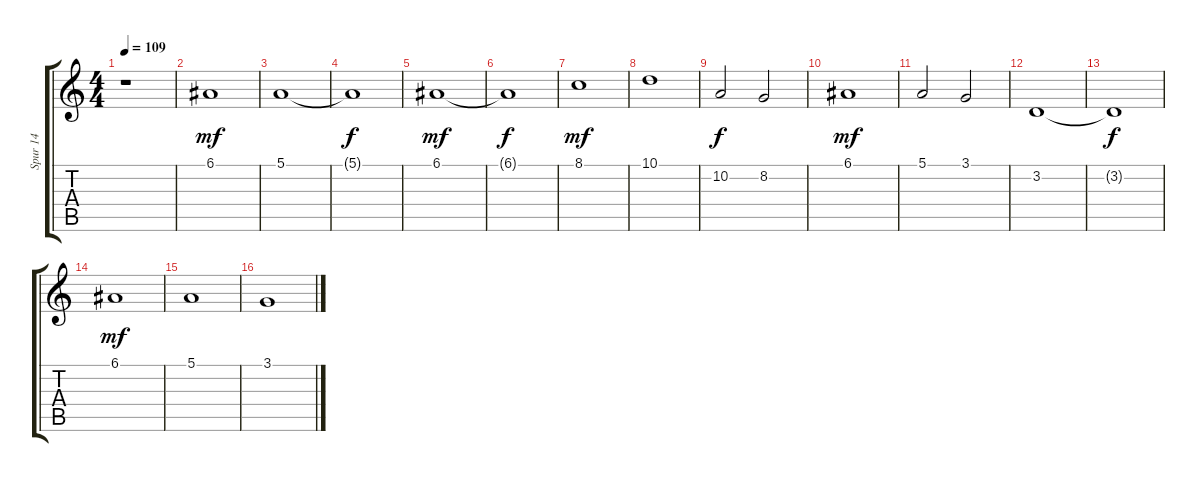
\track ("Spur 14" "Spur 14") {instrument stringensemble1}
\staff {score tabs}
\tuning (E4 B3 G3 D3 A2 E2) {hide}
\ts (4 4)
\tempo 109
\clef g2
\ks c
r.1{dy f} |
6.1.1{dy mf} |
5.1.1 |
5.1{t}.1{dy f} |
6.1.1{dy mf} |
6.1{t}.1{dy f} |
8.1.1{dy mf} |
10.1.1 |
10.2.2{dy f} 8.2.2 |
6.1.1{dy mf} |
5.1.2 3.1.2 |
3.2.1 |
3.2{t}.1{dy f} |
6.1.1{dy mf} |
5.1.1 |
3.1.1
